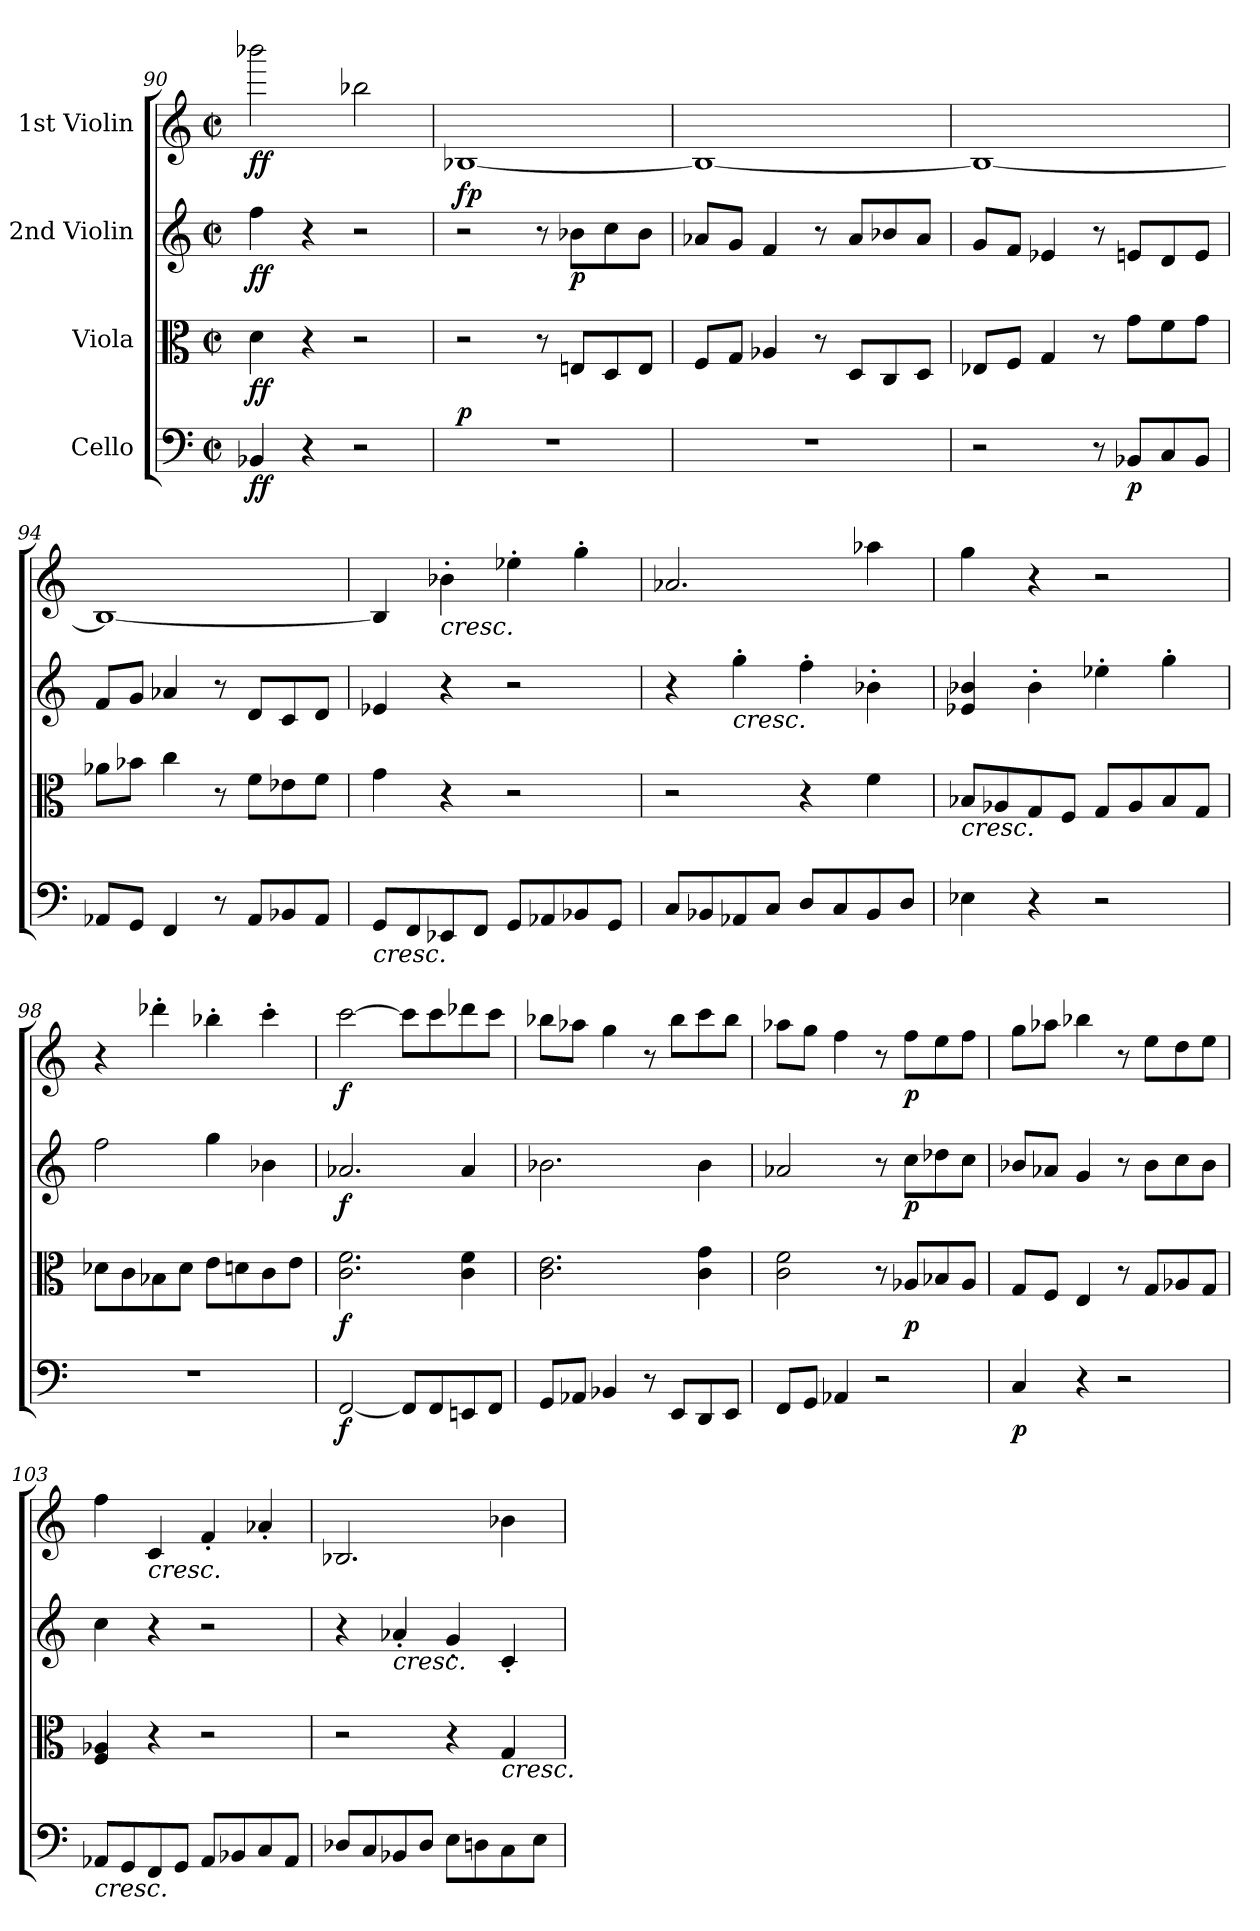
**kern	**dynam	**kern	**dynam	**kern	**dynam	**kern	**dynam
*part4	*part4	*part3	*part3	*part2	*part2	*part1	*part1
*staff4	*staff4	*staff3	*staff3	*staff2	*staff2	*staff1	*staff1
*I"Cello	*	*I"Viola	*	*I"2nd Violin	*	*I"1st Violin	*
*clefF4	*	*clefC3	*	*clefG2	*	*clefG2	*
*k[]	*	*k[]	*	*k[]	*	*k[]	*
*M2/2	*	*M2/2	*	*M2/2	*	*M2/2	*
*met(c|)	*	*met(c|)	*	*met(c|)	*	*met(c|)	*
=90	=90	=90	=90	=90	=90	=90	=90
!	!LO:DY:b	!	!LO:DY:b	!	!LO:DY:b	!	!LO:DY:b
4BB-X/	ff	4d\	ff	4ff\	ff	2bbb-X\	ff
4r	.	4r	.	4r	.	.	.
2r	.	2r	.	2r	.	2bb-X\	.
=91	=91	=91	=91	=91	=91	=91	=91
!	!LO:DY:a	!	!	!	!LO:DY:a	!	!
1r	p	2r	.	2r	fp	[1B-X	.
.	.	8r	.	8r	.	.	.
!	!	!	!	!	!LO:DY:b	!	!
.	.	8En/L	.	8b-X\L	p	.	.
.	.	8D/	.	8cc\	.	.	.
.	.	8E/J	.	8b-\J	.	.	.
=92	=92	=92	=92	=92	=92	=92	=92
1r	.	8F/L	.	8a-X/L	.	1B-_	.
.	.	8G/J	.	8g/J	.	.	.
.	.	4A-X/	.	4f/	.	.	.
.	.	8r	.	8r	.	.	.
.	.	8D/L	.	8a-/L	.	.	.
.	.	8C/	.	8b-X/	.	.	.
.	.	8D/J	.	8a-/J	.	.	.
=93	=93	=93	=93	=93	=93	=93	=93
2r	.	8E-X/L	.	8g/L	.	1B-_	.
.	.	8F/J	.	8f/J	.	.	.
.	.	4G/	.	4e-X/	.	.	.
8r	.	8r	.	8r	.	.	.
!	!LO:DY:b	!	!	!	!	!	!
8BB-X/L	p	8g\L	.	8en/L	.	.	.
8C/	.	8f\	.	8d/	.	.	.
8BB-/J	.	8g\J	.	8e/J	.	.	.
=94	=94	=94	=94	=94	=94	=94	=94
8AA-X/L	.	8a-X\L	.	8f/L	.	1B-_	.
8GG/J	.	8b-X\J	.	8g/J	.	.	.
4FF/	.	4cc\	.	4a-X/	.	.	.
8r	.	8r	.	8r	.	.	.
8AA-/L	.	8f\L	.	8d/L	.	.	.
8BB-X/	.	8e-X\	.	8c/	.	.	.
8AA-/J	.	8f\J	.	8d/J	.	.	.
=95	=95	=95	=95	=95	=95	=95	=95
!LO:TX:b:i:t=cresc.	!	!	!	!	!	!	!
8GG/L	.	4g\	.	4e-X/	.	4B-/]	.
8FF/	.	.	.	.	.	.	.
!	!	!	!	!	!	!LO:TX:b:i:t=cresc.	!
8EE-X/	.	4r	.	4r	.	4b-X'\	.
8FF/J	.	.	.	.	.	.	.
8GG/L	.	2r	.	2r	.	4ee-X'\	.
8AA-X/	.	.	.	.	.	.	.
8BB-X/	.	.	.	.	.	4gg'\	.
8GG/J	.	.	.	.	.	.	.
=96	=96	=96	=96	=96	=96	=96	=96
8C/L	.	2r	.	4r	.	2.a-X/	.
8BB-X/	.	.	.	.	.	.	.
!	!	!	!	!LO:TX:b:i:t=cresc.	!	!	!
8AA-X/	.	.	.	4gg'\	.	.	.
8C/J	.	.	.	.	.	.	.
8D/L	.	4r	.	4ff'\	.	.	.
8C/	.	.	.	.	.	.	.
8BB-/	.	4f\	.	4b-X'\	.	4aa-X\	.
8D/J	.	.	.	.	.	.	.
=97	=97	=97	=97	=97	=97	=97	=97
!	!	!LO:TX:b:i:t=cresc.	!	!	!	!	!
4E-X\	.	8B-X/L	.	4e-X/ 4b-X/	.	4gg\	.
.	.	8A-X/	.	.	.	.	.
4r	.	8G/	.	4b-'\	.	4r	.
.	.	8F/J	.	.	.	.	.
2r	.	8G/L	.	4ee-X'\	.	2r	.
.	.	8A-/	.	.	.	.	.
.	.	8B-/	.	4gg'\	.	.	.
.	.	8G/J	.	.	.	.	.
=98	=98	=98	=98	=98	=98	=98	=98
1r	.	8d-X\L	.	2ff\	.	4r	.
.	.	8c\	.	.	.	.	.
.	.	8B-X\	.	.	.	4ddd-X'\	.
.	.	8d-\J	.	.	.	.	.
.	.	8e\L	.	4gg\	.	4bb-X'\	.
.	.	8dn\	.	.	.	.	.
.	.	8c\	.	4b-X\	.	4ccc'\	.
.	.	8e\J	.	.	.	.	.
=99	=99	=99	=99	=99	=99	=99	=99
!	!LO:DY:b	!	!LO:DY:b	!	!LO:DY:b	!	!LO:DY:b
[2FF/	f	2.c\ 2.f\	f	2.a-X/	f	[2ccc\	f
8FF/L]	.	.	.	.	.	8ccc\L]	.
8FF/	.	.	.	.	.	8ccc\	.
8EEn/	.	4c\ 4f\	.	4a-/	.	8ddd-X\	.
8FF/J	.	.	.	.	.	8ccc\J	.
=100	=100	=100	=100	=100	=100	=100	=100
8GG/L	.	2.c\ 2.e\	.	2.b-X\	.	8bb-X\L	.
8AA-X/J	.	.	.	.	.	8aa-X\J	.
4BB-X/	.	.	.	.	.	4gg\	.
8r	.	.	.	.	.	8r	.
8EE/L	.	.	.	.	.	8bb-\L	.
8DD/	.	4c\ 4g\	.	4b-\	.	8ccc\	.
8EE/J	.	.	.	.	.	8bb-\J	.
=101	=101	=101	=101	=101	=101	=101	=101
8FF/L	.	2c\ 2f\	.	2a-X/	.	8aa-X\L	.
8GG/J	.	.	.	.	.	8gg\J	.
4AA-X/	.	.	.	.	.	4ff\	.
2r	.	8r	.	8r	.	8r	.
!	!	!	!LO:DY:b	!	!LO:DY:b	!	!LO:DY:b
.	.	8A-X/L	p	8cc\L	p	8ff\L	p
.	.	8B-X/	.	8dd-X\	.	8ee\	.
.	.	8A-/J	.	8cc\J	.	8ff\J	.
=102	=102	=102	=102	=102	=102	=102	=102
!	!LO:DY:b	!	!	!	!	!	!
4C/	p	8G/L	.	8b-X/L	.	8gg\L	.
.	.	8F/J	.	8a-X/J	.	8aa-X\J	.
4r	.	4E/	.	4g/	.	4bb-X\	.
2r	.	8r	.	8r	.	8r	.
.	.	8G/L	.	8b-\L	.	8ee\L	.
.	.	8A-X/	.	8cc\	.	8dd\	.
.	.	8G/J	.	8b-\J	.	8ee\J	.
=103	=103	=103	=103	=103	=103	=103	=103
!LO:TX:b:i:t=cresc.	!	!	!	!	!	!	!
8AA-X/L	.	4F/ 4A-X/	.	4cc\	.	4ff\	.
8GG/	.	.	.	.	.	.	.
!	!	!	!	!	!	!LO:TX:b:i:t=cresc.	!
8FF/	.	4r	.	4r	.	4c/	.
8GG/J	.	.	.	.	.	.	.
8AA-/L	.	2r	.	2r	.	4f'/	.
8BB-X/	.	.	.	.	.	.	.
8C/	.	.	.	.	.	4a-X'/	.
8AA-/J	.	.	.	.	.	.	.
=104	=104	=104	=104	=104	=104	=104	=104
8D-X/L	.	2r	.	4r	.	2.B-X/	.
8C/	.	.	.	.	.	.	.
!	!	!	!	!LO:TX:b:i:t=cresc.	!	!	!
8BB-X/	.	.	.	4a-X'/	.	.	.
8D-/J	.	.	.	.	.	.	.
8E\L	.	4r	.	4g'/	.	.	.
8Dn\	.	.	.	.	.	.	.
!	!	!LO:TX:b:i:t=cresc.	!	!	!	!	!
8C\	.	4G/	.	4c'/	.	4b-X\	.
8E\J	.	.	.	.	.	.	.
=	=	=	=	=	=	=	=
*-	*-	*-	*-	*-	*-	*-	*-
